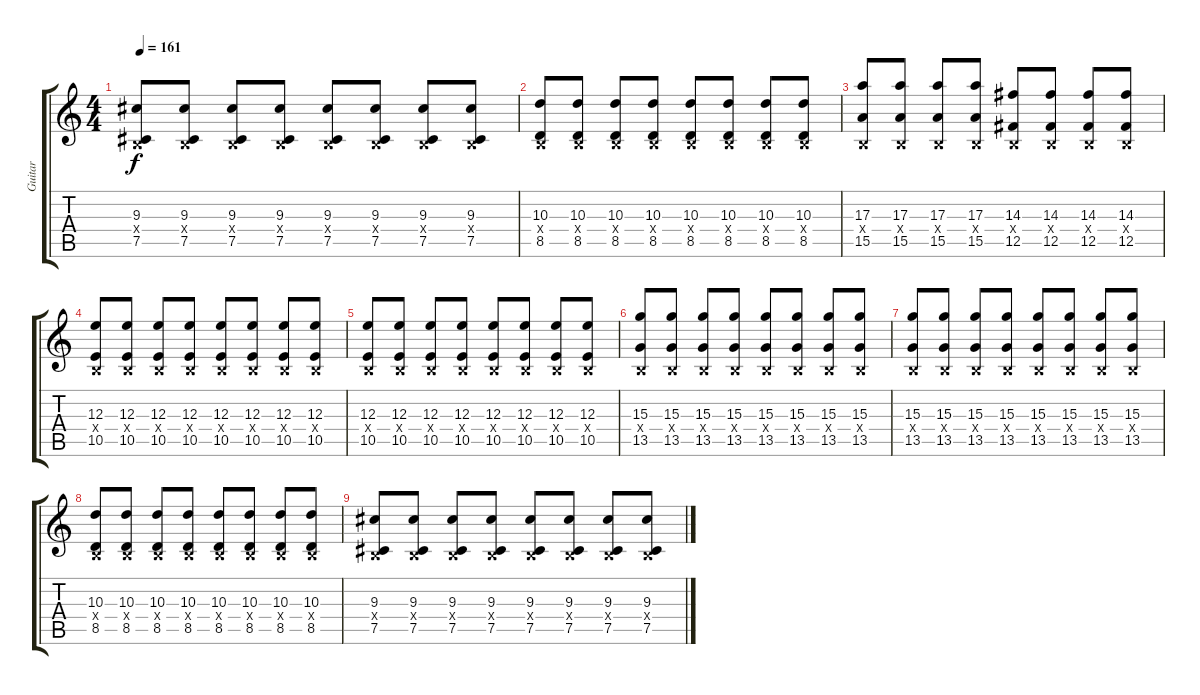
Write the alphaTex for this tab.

\track ("Guitar" "Guitar") {instrument distortionguitar}
\staff {score tabs}
\tuning (Db4 Ab3 E3 B2 Gb2 B1) {hide}
\ts (4 4)
\tempo 161
\clef g2
\ks c
(9.3 0.4{x} 7.5).8{dy f} (9.3 0.4{x} 7.5).8 (9.3 0.4{x} 7.5).8 (9.3 0.4{x} 7.5).8 (9.3 0.4{x} 7.5).8 (9.3 0.4{x} 7.5).8 (9.3 0.4{x} 7.5).8 (9.3 0.4{x} 7.5).8 |
(10.3 0.4{x} 8.5).8 (10.3 0.4{x} 8.5).8 (10.3 0.4{x} 8.5).8 (10.3 0.4{x} 8.5).8 (10.3 0.4{x} 8.5).8 (10.3 0.4{x} 8.5).8 (10.3 0.4{x} 8.5).8 (10.3 0.4{x} 8.5).8 |
(17.3 0.4{x} 15.5).8 (17.3 0.4{x} 15.5).8 (17.3 0.4{x} 15.5).8 (17.3 0.4{x} 15.5).8 (14.3 0.4{x} 12.5).8 (14.3 0.4{x} 12.5).8 (14.3 0.4{x} 12.5).8 (14.3 0.4{x} 12.5).8 |
(12.3 0.4{x} 10.5).8 (12.3 0.4{x} 10.5).8 (12.3 0.4{x} 10.5).8 (12.3 0.4{x} 10.5).8 (12.3 0.4{x} 10.5).8 (12.3 0.4{x} 10.5).8 (12.3 0.4{x} 10.5).8 (12.3 0.4{x} 10.5).8 |
(12.3 0.4{x} 10.5).8 (12.3 0.4{x} 10.5).8 (12.3 0.4{x} 10.5).8 (12.3 0.4{x} 10.5).8 (12.3 0.4{x} 10.5).8 (12.3 0.4{x} 10.5).8 (12.3 0.4{x} 10.5).8 (12.3 0.4{x} 10.5).8 |
(15.3 0.4{x} 13.5).8 (15.3 0.4{x} 13.5).8 (15.3 0.4{x} 13.5).8 (15.3 0.4{x} 13.5).8 (15.3 0.4{x} 13.5).8 (15.3 0.4{x} 13.5).8 (15.3 0.4{x} 13.5).8 (15.3 0.4{x} 13.5).8 |
(15.3 0.4{x} 13.5).8 (15.3 0.4{x} 13.5).8 (15.3 0.4{x} 13.5).8 (15.3 0.4{x} 13.5).8 (15.3 0.4{x} 13.5).8 (15.3 0.4{x} 13.5).8 (15.3 0.4{x} 13.5).8 (15.3 0.4{x} 13.5).8 |
(10.3 0.4{x} 8.5).8 (10.3 0.4{x} 8.5).8 (10.3 0.4{x} 8.5).8 (10.3 0.4{x} 8.5).8 (10.3 0.4{x} 8.5).8 (10.3 0.4{x} 8.5).8 (10.3 0.4{x} 8.5).8 (10.3 0.4{x} 8.5).8 |
(9.3 0.4{x} 7.5).8 (9.3 0.4{x} 7.5).8 (9.3 0.4{x} 7.5).8 (9.3 0.4{x} 7.5).8 (9.3 0.4{x} 7.5).8 (9.3 0.4{x} 7.5).8 (9.3 0.4{x} 7.5).8 (9.3 0.4{x} 7.5).8
